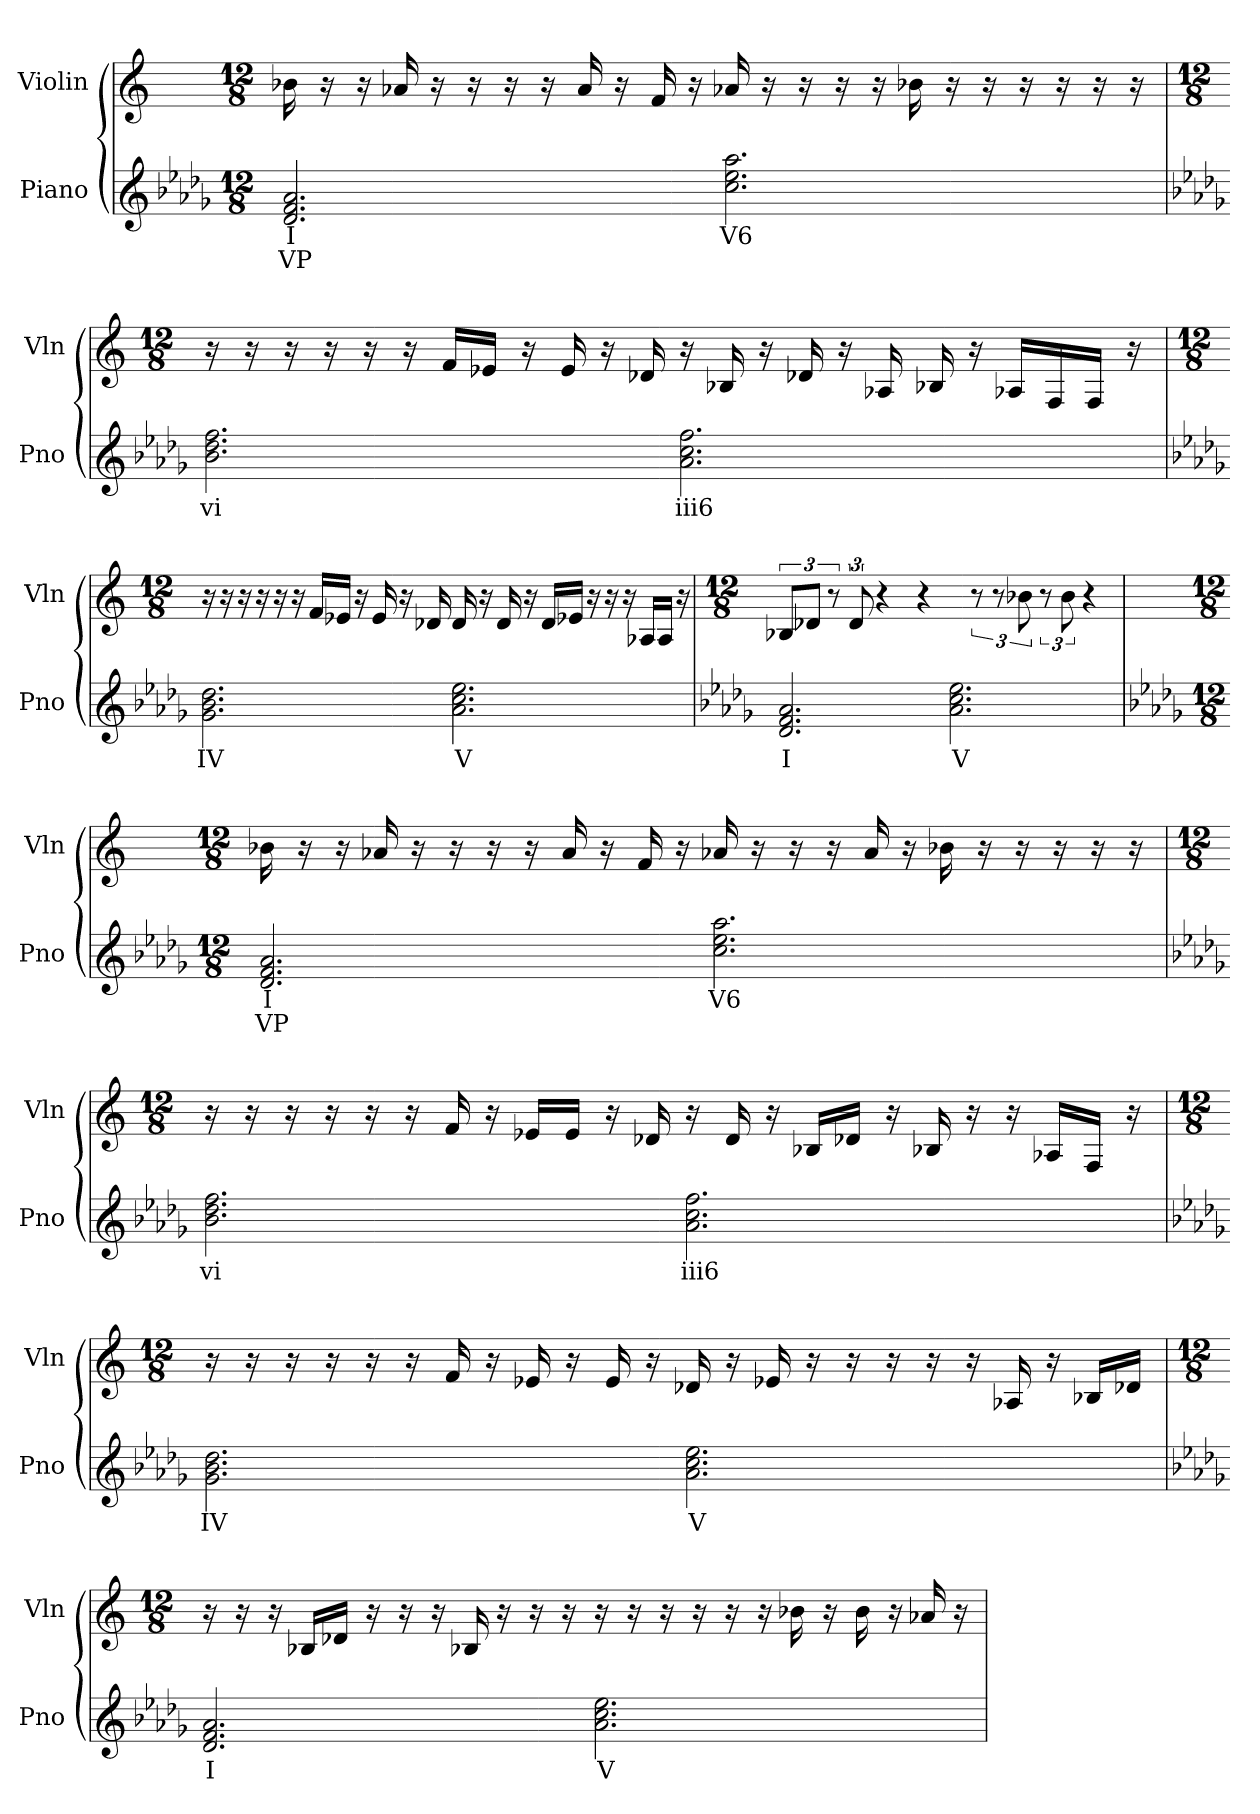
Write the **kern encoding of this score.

**kern	**text	**text	**kern
*part2	*part2	*part2	*part1
*staff2	*staff2	*staff2	*staff1
*I"Piano	*	*	*I"Violin
*I'Pno	*	*	*I'Vln
*k[b-e-a-d-g-]	*	*	*
*D-:	*	*	*
*M12/8	*	*	*M12/8
=	=	=	=
2.d- 2.f 2.a-	I	VP	16b-X
.	.	.	16r
.	.	.	16r
.	.	.	16a-X
.	.	.	16r
.	.	.	16r
.	.	.	16r
.	.	.	16r
.	.	.	16a-
.	.	.	16r
.	.	.	16f
.	.	.	16r
2.cc 2.ee- 2.aa-	V6	.	16a-X
.	.	.	16r
.	.	.	16r
.	.	.	16r
.	.	.	16r
.	.	.	16b-X
.	.	.	16r
.	.	.	16r
.	.	.	16r
.	.	.	16r
.	.	.	16r
.	.	.	16r
=	=	=	=
*k[b-e-a-d-g-]	*	*	*
*D-:	*	*	*
*	*	*	*M12/8
2.b- 2.dd- 2.ff	vi	.	16r
.	.	.	16r
.	.	.	16r
.	.	.	16r
.	.	.	16r
.	.	.	16r
.	.	.	16fLL
.	.	.	16e-XJJ
.	.	.	16r
.	.	.	16e-
.	.	.	16r
.	.	.	16d-X
2.a- 2.cc 2.ff	iii6	.	16r
.	.	.	16B-X
.	.	.	16r
.	.	.	16d-X
.	.	.	16r
.	.	.	16A-X
.	.	.	16B-X
.	.	.	16r
.	.	.	16A-XLL
.	.	.	16F
.	.	.	16FJJ
.	.	.	16r
=	=	=	=
*k[b-e-a-d-g-]	*	*	*
*D-:	*	*	*
*	*	*	*M12/8
2.g- 2.b- 2.dd-	IV	.	16r
.	.	.	16r
.	.	.	16r
.	.	.	16r
.	.	.	16r
.	.	.	16r
.	.	.	16fLL
.	.	.	16e-XJJ
.	.	.	16r
.	.	.	16e-
.	.	.	16r
.	.	.	16d-X
2.a- 2.cc 2.ee-	V	.	16d-
.	.	.	16r
.	.	.	16d-
.	.	.	16r
.	.	.	16d-LL
.	.	.	16e-XJJ
.	.	.	16r
.	.	.	16r
.	.	.	16r
.	.	.	16A-XLL
.	.	.	16A-JJ
.	.	.	16r
=	=	=	=
*k[b-e-a-d-g-]	*	*	*
*D-:	*	*	*
*	*	*	*M12/8
2.d- 2.f 2.a-	I	.	12B-XL
.	.	.	12d-XJ
.	.	.	12r
.	.	.	12d-
.	.	.	4r
.	.	.	4r
2.a- 2.cc 2.ee-	V	.	.
.	.	.	12r
.	.	.	12r
.	.	.	12b-X
.	.	.	12r
.	.	.	12b-
.	.	.	4r
=	=	=	=
*k[b-e-a-d-g-]	*	*	*
*D-:	*	*	*
*M12/8	*	*	*M12/8
2.d- 2.f 2.a-	I	VP	16b-X
.	.	.	16r
.	.	.	16r
.	.	.	16a-X
.	.	.	16r
.	.	.	16r
.	.	.	16r
.	.	.	16r
.	.	.	16a-
.	.	.	16r
.	.	.	16f
.	.	.	16r
2.cc 2.ee- 2.aa-	V6	.	16a-X
.	.	.	16r
.	.	.	16r
.	.	.	16r
.	.	.	16a-
.	.	.	16r
.	.	.	16b-X
.	.	.	16r
.	.	.	16r
.	.	.	16r
.	.	.	16r
.	.	.	16r
=	=	=	=
*k[b-e-a-d-g-]	*	*	*
*D-:	*	*	*
*	*	*	*M12/8
2.b- 2.dd- 2.ff	vi	.	16r
.	.	.	16r
.	.	.	16r
.	.	.	16r
.	.	.	16r
.	.	.	16r
.	.	.	16f
.	.	.	16r
.	.	.	16e-XLL
.	.	.	16e-JJ
.	.	.	16r
.	.	.	16d-X
2.a- 2.cc 2.ff	iii6	.	16r
.	.	.	16d-
.	.	.	16r
.	.	.	16B-XLL
.	.	.	16d-XJJ
.	.	.	16r
.	.	.	16B-X
.	.	.	16r
.	.	.	16r
.	.	.	16A-XLL
.	.	.	16FJJ
.	.	.	16r
=	=	=	=
*k[b-e-a-d-g-]	*	*	*
*D-:	*	*	*
*	*	*	*M12/8
2.g- 2.b- 2.dd-	IV	.	16r
.	.	.	16r
.	.	.	16r
.	.	.	16r
.	.	.	16r
.	.	.	16r
.	.	.	16f
.	.	.	16r
.	.	.	16e-X
.	.	.	16r
.	.	.	16e-
.	.	.	16r
2.a- 2.cc 2.ee-	V	.	16d-X
.	.	.	16r
.	.	.	16e-X
.	.	.	16r
.	.	.	16r
.	.	.	16r
.	.	.	16r
.	.	.	16r
.	.	.	16A-X
.	.	.	16r
.	.	.	16B-XLL
.	.	.	16d-XJJ
=	=	=	=
*k[b-e-a-d-g-]	*	*	*
*D-:	*	*	*
*	*	*	*M12/8
2.d- 2.f 2.a-	I	.	16r
.	.	.	16r
.	.	.	16r
.	.	.	16B-XLL
.	.	.	16d-XJJ
.	.	.	16r
.	.	.	16r
.	.	.	16r
.	.	.	16B-X
.	.	.	16r
.	.	.	16r
.	.	.	16r
2.a- 2.cc 2.ee-	V	.	16r
.	.	.	16r
.	.	.	16r
.	.	.	16r
.	.	.	16r
.	.	.	16r
.	.	.	16b-X
.	.	.	16r
.	.	.	16b-
.	.	.	16r
.	.	.	16a-X
.	.	.	16r
=	=	=	=
*-	*-	*-	*-
